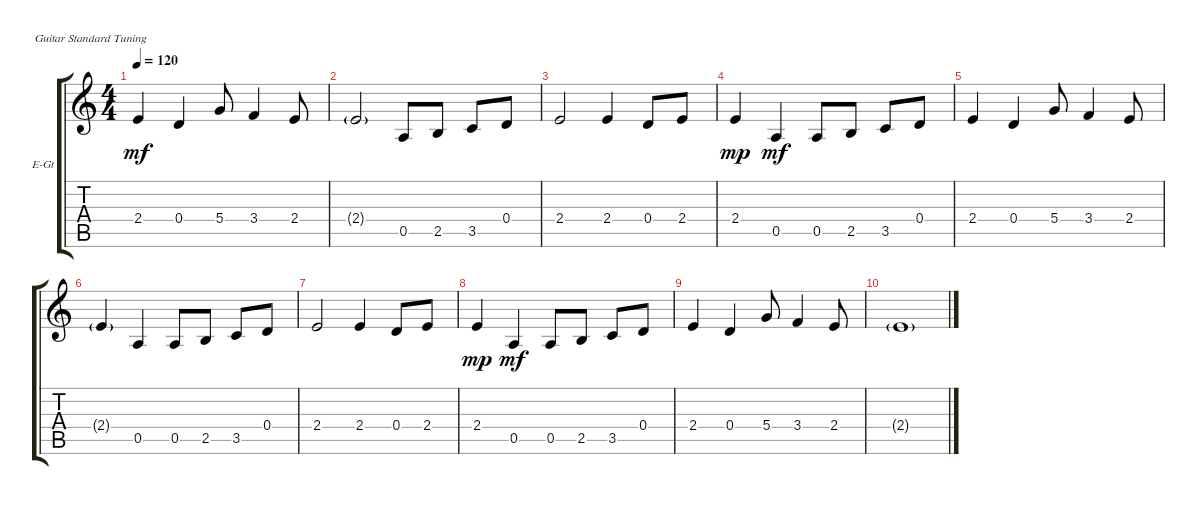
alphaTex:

\defaultSystemsLayout 4
\bracketExtendMode groupsimilarinstruments
\firstSystemTrackNameOrientation horizontal
\otherSystemsTrackNameOrientation horizontal
\track ("Г. Каспарян (Overdriwe)" "E-Gt") {instrument overdrivenguitar}
\staff {score tabs}
\tuning (E4 B3 G3 D3 A2 E2)
\ts (4 4)
\tempo 120
\clef g2
\ks c
2.4.4{dy mf} 0.4.4 5.4.8 3.4.4 2.4.8 |
2.4{g}.2 0.5.8 2.5.8 3.5.8 0.4.8 |
2.4.2 2.4.4 0.4.8 2.4.8 |
2.4.4{dy mp} 0.5.4{dy mf} 0.5.8 2.5.8 3.5.8 0.4.8 |
2.4.4 0.4.4 5.4.8 3.4.4 2.4.8 |
2.4{g}.4 0.5.4 0.5.8 2.5.8 3.5.8 0.4.8 |
2.4.2 2.4.4 0.4.8 2.4.8 |
2.4.4{dy mp} 0.5.4{dy mf} 0.5.8 2.5.8 3.5.8 0.4.8 |
2.4.4 0.4.4 5.4.8 3.4.4 2.4.8 |
2.4{g}.1
